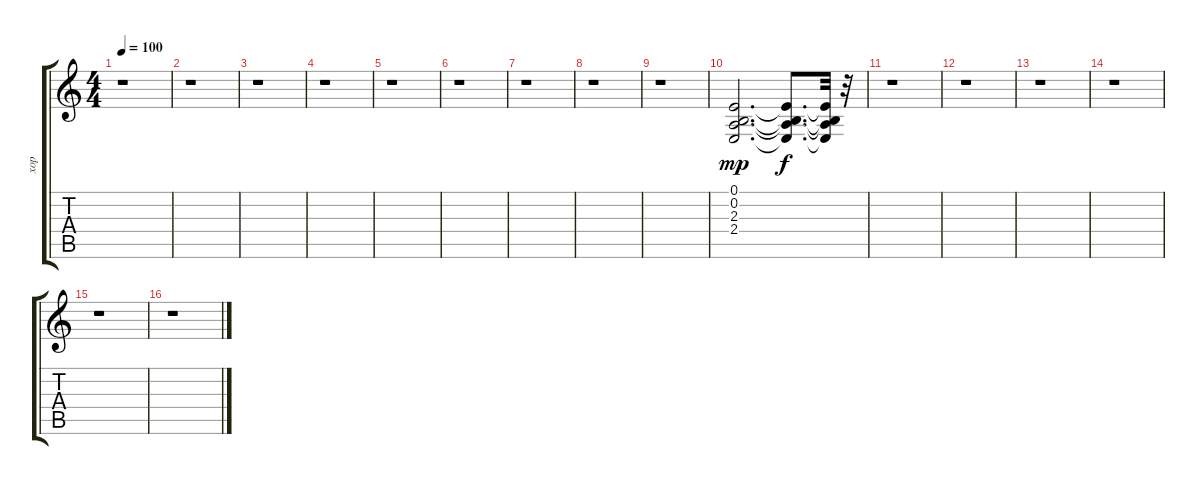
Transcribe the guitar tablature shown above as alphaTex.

\track ("хор" "хор") {instrument pad7halo}
\staff {score tabs}
\tuning (E4 B3 G3 D3 A2 E2) {hide}
\ts (4 4)
\tempo 100
\clef g2
\ks c
r.1{dy mp} |
r.1 |
r.1 |
r.1 |
r.1 |
r.1 |
r.1 |
r.1 |
r.1 |
(0.1 0.2 2.3 2.4).2{d} (0.1{t} 0.2{t} 2.3{t} 2.4{t}).8{d dy f} (0.1{t} 0.2{t} 2.3{t} 2.4{t}).32 r.32 |
r.1 |
r.1 |
r.1 |
r.1 |
r.1 |
r.1
